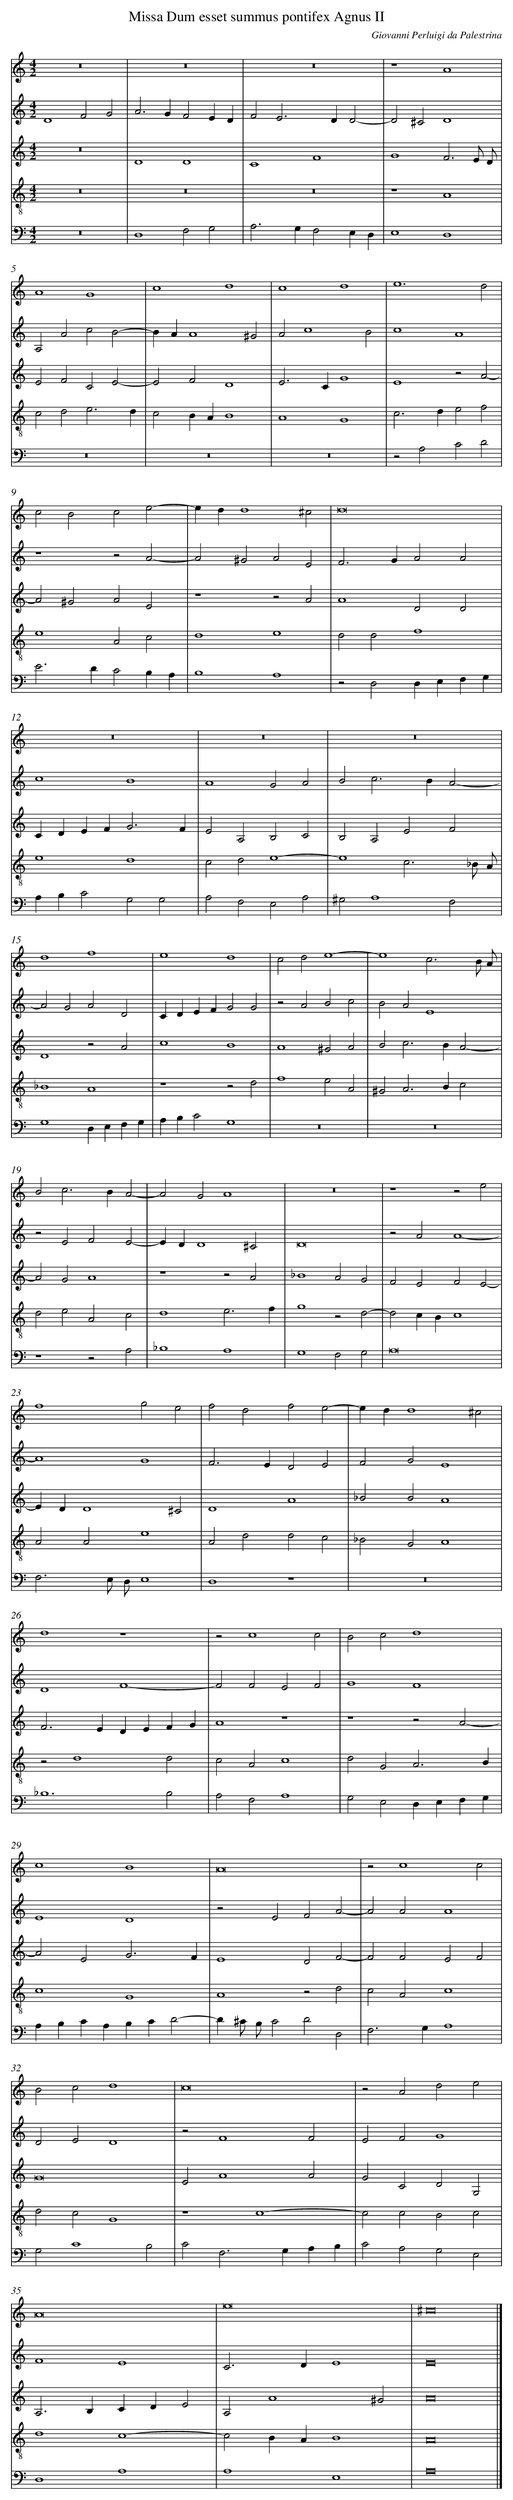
X:1
T: Missa Dum esset summus pontifex Agnus II
C: Giovanni Perluigi da Palestrina
L: 1/4
M: 4/2
V: 1 clef=treble
V: 2 clef=treble
V: 3 clef=treble
V: 4 clef=treble-8
V: 5 clef=bass
K: C
[V:1] z8 |
[V:2] D4F2G2 |
[V:3] z8 |
[V:4] z8 |
[V:5] z8 |
[V:1] z8 |
[V:2] A2>G2F2ED |
[V:3] D4D4 |
[V:4] z8 |
[V:5] D,4F,2G,2 |
[V:1] z8 |
[V:2] F2E2>D2D2- |
[V:3] C4F4 |
[V:4] z8 |
[V:5] A,2>G,2F,2E,D, |
[V:1] z4A4 |
[V:2] D2^C2D4 |
[V:3] G4F3E/ D/ |
[V:4] z4A4 |
[V:5] E,4D,4 |
[V:1] A4G4 |
[V:2] A,2A2c2B2- |
[V:3] E2F2C2E2- |
[V:4] c2d2e3d |
[V:5] z8 |
[V:1] c4d4 |
[V:2] BAA4^G2 |
[V:3] E2F2D4 |
[V:4] c2BAB4 |
[V:5] z8 |
[V:1] c4d4 |
[V:2] A2c4B2 |
[V:3] E2>C2G4 |
[V:4] A4G4 |
[V:5] z8 |
[V:1] e6d2 |
[V:2] c4A4 |
[V:3] E4z2A2- |
[V:4] c2>d2e2f2 |
[V:5] z2A,2C2D2 |
[V:1] c2B2c2e2- |
[V:2] z4z2A2- |
[V:3] A2^G2A2E2 |
[V:4] e4A2c2 |
[V:5] E2>D2C2B,A, |
[V:1] edd4^c2 |
[V:2] A2^G2A2E2 |
[V:3] z4z2A2 |
[V:4] d4e4 |
[V:5] B,4A,4 |
[V:1] d8 |
[V:2] F2>G2A2A2 |
[V:3] A4D2D2 |
[V:4] d2d2f4 |
[V:5] z2D,2D,E,F,G, |
[V:1] z8 |
[V:2] c4B4 |
[V:3] CDEF2<G2F |
[V:4] e4d4 |
[V:5] A,B,C2G,2G,2 |
[V:1] z8 |
[V:2] A4G2A2 |
[V:3] E2A,2B,2C2 |
[V:4] c2d2e4- |
[V:5] A,2F,2E,2A,2 |
[V:1] z8 |
[V:2] B2c2>B2A2- |
[V:3] B,2A,2E2F2 |
[V:4] e4c3_B/ A/ |
[V:5] ^G,2A,4F,2 |
[V:1] d4f4 |
[V:2] A2G2A2D2 |
[V:3] D4z2A2 |
[V:4] _B4A4 |
[V:5] G,4D,E,F,G, |
[V:1] e4d4 |
[V:2] CDEFG2G2 |
[V:3] c4B4 |
[V:4] z4z2d2 |
[V:5] A,B,C2G,4 |
[V:1] c2d2e4- |
[V:2] z2A2B2c2 |
[V:3] A4^G2A2 |
[V:4] f4e2A2 |
[V:5] z8 |
[V:1] e4c3B/ A/ |
[V:2] B2A2E4 |
[V:3] B2c2>B2A2- |
[V:4] ^G2A2>B2c2 |
[V:5] z8 |
[V:1] B2c2>B2A2- |
[V:2] z2E2F2E2- |
[V:3] A2G2A4 |
[V:4] d2e2A2c2 |
[V:5] z4z2A,2 |
[V:1] A2G2A4 |
[V:2] EDD4^C2 |
[V:3] z4z2A2 |
[V:4] d4e3f |
[V:5] _B,4A,4 |
[V:1] z8 |
[V:2] D8 |
[V:3] _B4A2G2 |
[V:4] g4z2d2- |
[V:5] G,4F,2G,2 |
[V:1] z4z2e2 |
[V:2] z2A2A4- |
[V:3] F2E2F2E2- |
[V:4] d2cBc4 |
[V:5] A,8 |
[V:1] f4g2e2 |
[V:2] A4G4 |
[V:3] EDD4^C2 |
[V:4] A2A2e4 |
[V:5] F,3E,/ D,/E,4 |
[V:1] f2d2f2e2- |
[V:2] F2>E2D2E2 |
[V:3] D4A4 |
[V:4] A2d2d2c2 |
[V:5] D,4z4 |
[V:1] edd4^c2 |
[V:2] F2G2E4 |
[V:3] _B2B2A4 |
[V:4] _B2G2A4 |
[V:5] z8 |
[V:1] d4z4 |
[V:2] D4F4- |
[V:3] F2>E2DEFG |
[V:4] z2d4d2 |
[V:5] _B,6B,2 |
[V:1] z2c4c2 |
[V:2] F2F2E2F2 |
[V:3] A4z4 |
[V:4] c2A2c4 |
[V:5] A,2F,2A,4 |
[V:1] B2c2d4 |
[V:2] G4F4 |
[V:3] z4z2A2- |
[V:4] d2G2A3B |
[V:5] G,2E,2D,E,F,G, |
[V:1] c4B4 |
[V:2] E4D4 |
[V:3] A2E2G3F |
[V:4] c4G4 |
[V:5] A,B,CA,B,CD2- |
[V:1] A8 |
[V:2] z2E2F2A2- |
[V:3] E4D2F2- |
[V:4] A4z2d2 |
[V:5] D^C/ B,/C2D2D,2 |
[V:1] z2c4c2 |
[V:2] A2A2A4 |
[V:3] F2F2E2F2 |
[V:4] c2A2c4 |
[V:5] F,2>G,2A,4 |
[V:1] B2c2d4 |
[V:2] D2E2D4 |
[V:3] G8 |
[V:4] d2c2G4 |
[V:5] G,2C4B,2 |
[V:1] c8 |
[V:2] z2F4F2 |
[V:3] E2A4A2 |
[V:4] z4c4- |
[V:5] C2F,2>G,2A,B, |
[V:1] z2A2d2e2 |
[V:2] E2F2G4 |
[V:3] G2C2D2G,2 |
[V:4] c2c2B2c2 |
[V:5] C2A,2G,2E,2 |
[V:1] A8 |
[V:2] F4E4 |
[V:3] A,2>B,2CDE2 |
[V:4] d4c4- |
[V:5] D,4A,4 |
[V:1] e8 |
[V:2] C2>D2E4 |
[V:3] A,2A4^G2 |
[V:4] c2BAB4 |
[V:5] A,4E,4 |
[V:1] ^c8 |]
[V:2] E8 |]
[V:3] A8 |]
[V:4] A8 |]
[V:5] A,8 |]
